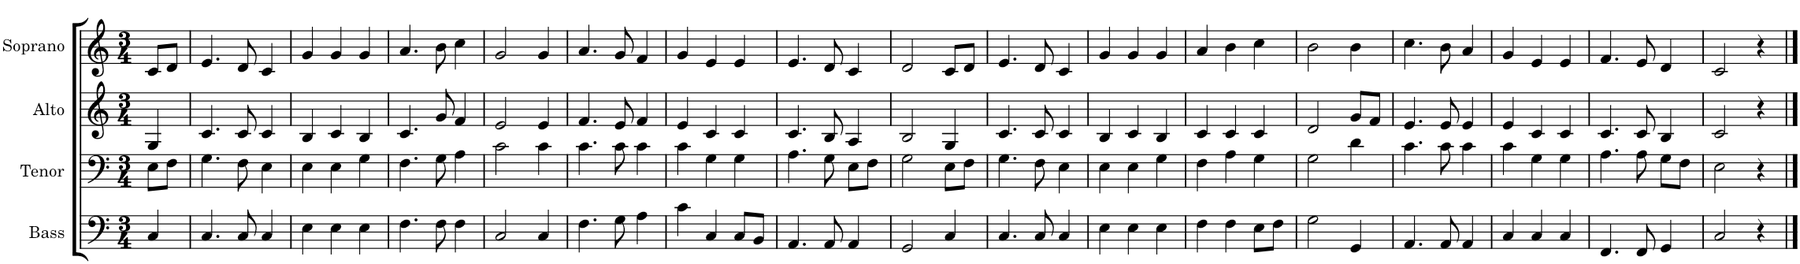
**kern	**kern	**kern	**kern
*part4	*part3	*part2	*part1
*staff4	*staff3	*staff2	*staff1
*I"Bass	*I"Tenor	*I"Alto	*I"Soprano
*I'B.	*I'T.	*I'A.	*I'S.
*clefF4	*clefF4	*clefG2	*clefG2
*k[]	*k[]	*k[]	*k[]
*M3/4	*M3/4	*M3/4	*M3/4
=	=	=	=
4C/	8E\L	4G/	8c/L
.	8F\J	.	8d/J
=1	=1	=1	=1
4.C/	4.G\	4.c/	4.e/
8C/	8F\	8c/	8d/
4C/	4E\	4c/	4c/
=2	=2	=2	=2
4E\	4E\	4B/	4g/
4E\	4E\	4c/	4g/
4E\	4G\	4B/	4g/
=3	=3	=3	=3
4.F\	4.F\	4.c/	4.a/
8F\	8G\	8g/	8b\
4F\	4A\	4f/	4cc\
=4	=4	=4	=4
2C/	2c\	2e/	2g/
4C/	4c\	4e/	4g/
=5	=5	=5	=5
4.F\	4.c\	4.f/	4.a/
8G\	8c\	8e/	8g/
4A\	4c\	4f/	4f/
=6	=6	=6	=6
4c\	4c\	4e/	4g/
4C/	4G\	4c/	4e/
8C/L	4G\	4c/	4e/
8BB/J	.	.	.
=7	=7	=7	=7
4.AA/	4.A\	4.c/	4.e/
8AA/	8G\	8B/	8d/
4AA/	8E\L	4A/	4c/
.	8F\J	.	.
=8	=8	=8	=8
2GG/	2G\	2B/	2d/
4C/	8E\L	4G/	8c/L
.	8F\J	.	8d/J
=9	=9	=9	=9
4.C/	4.G\	4.c/	4.e/
8C/	8F\	8c/	8d/
4C/	4E\	4c/	4c/
=10	=10	=10	=10
4E\	4E\	4B/	4g/
4E\	4E\	4c/	4g/
4E\	4G\	4B/	4g/
=11	=11	=11	=11
4F\	4F\	4c/	4a/
4F\	4A\	4c/	4b\
8E\L	4G\	4c/	4cc\
8F\J	.	.	.
=12	=12	=12	=12
2G\	2G\	2d/	2b\
4GG/	4d\	8g/L	4b\
.	.	8f/J	.
=13	=13	=13	=13
4.AA/	4.c\	4.e/	4.cc\
8AA/	8c\	8e/	8b\
4AA/	4c\	4e/	4a/
=14	=14	=14	=14
4C/	4c\	4e/	4g/
4C/	4G\	4c/	4e/
4C/	4G\	4c/	4e/
=15	=15	=15	=15
4.FF/	4.A\	4.c/	4.f/
8FF/	8A\	8c/	8e/
4GG/	8G\L	4B/	4d/
.	8F\J	.	.
=16	=16	=16	=16
2C/	2E\	2c/	2c/
4r	4r	4r	4r
==	==	==	==
*-	*-	*-	*-
